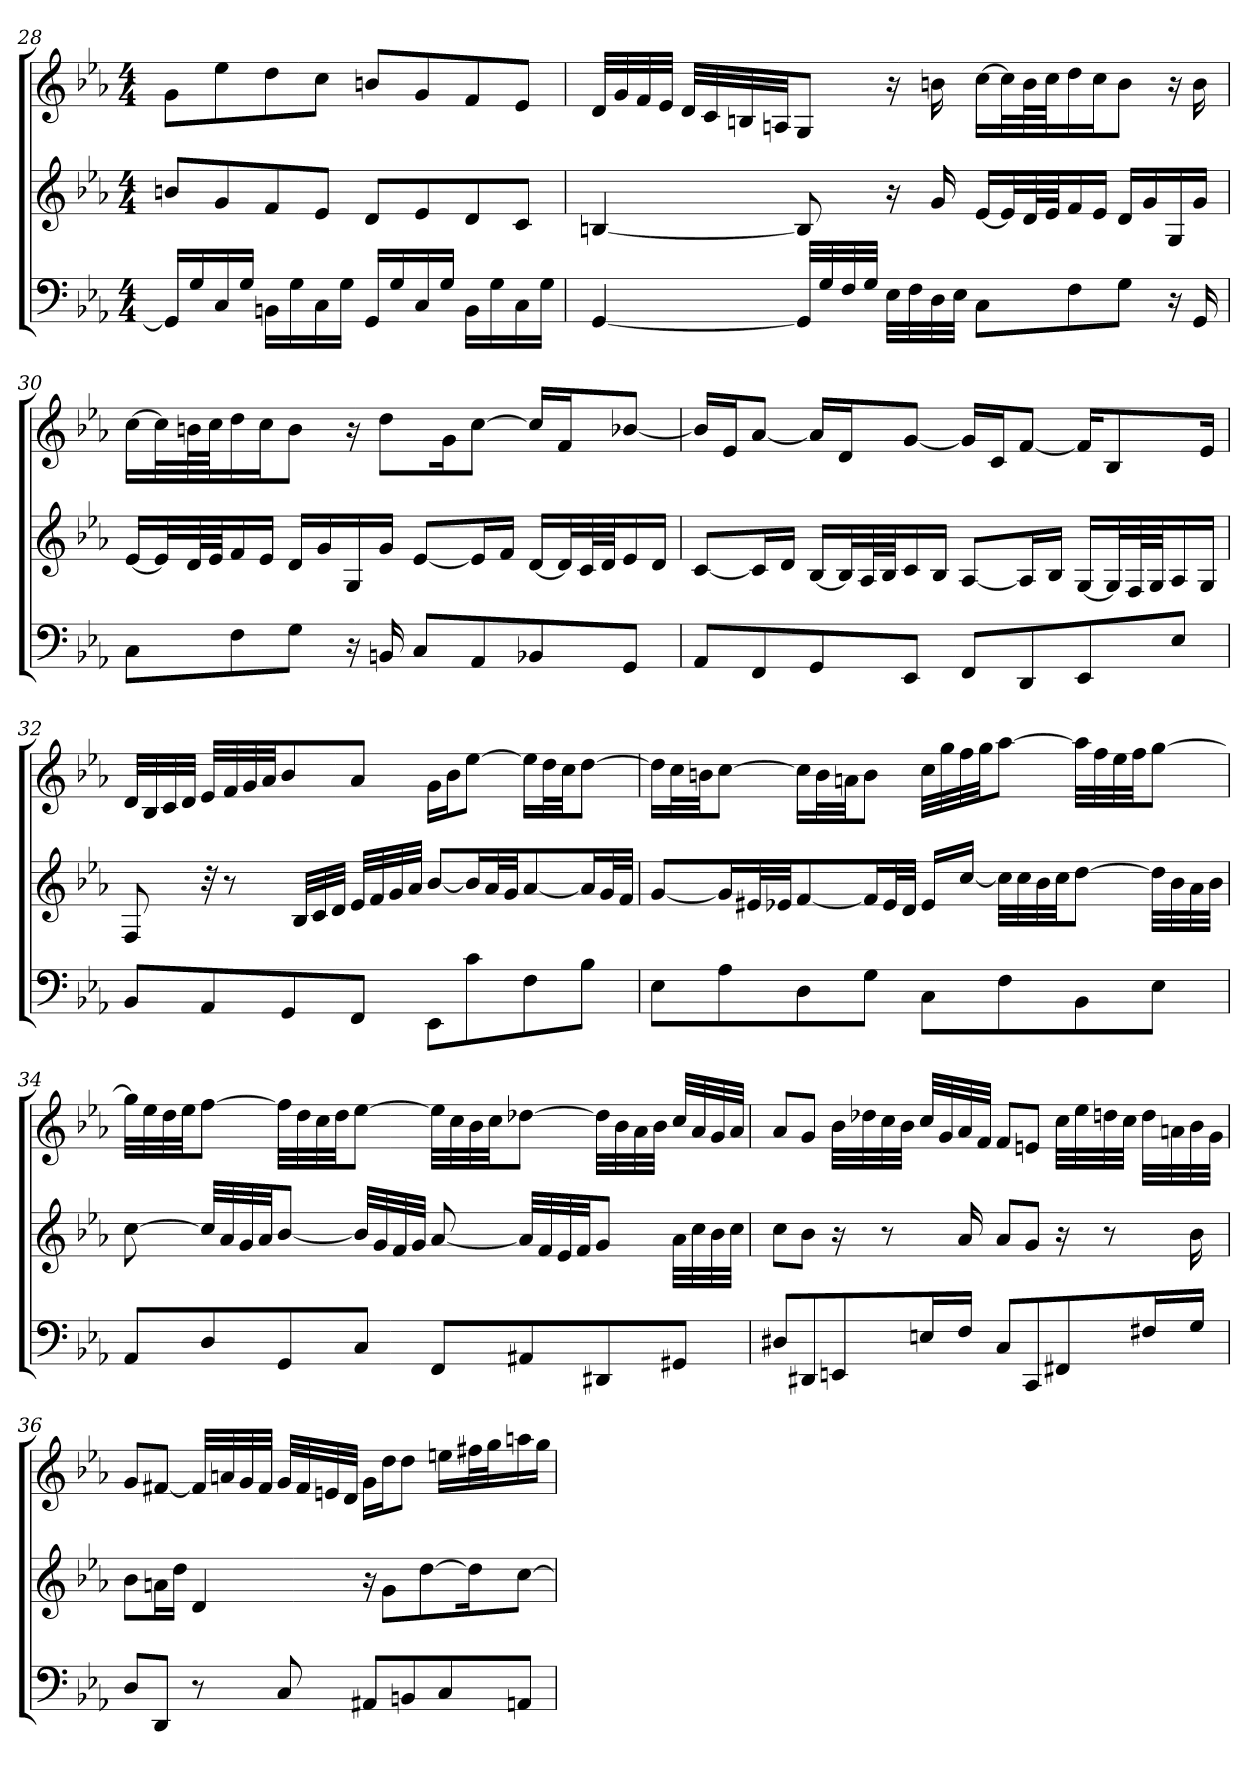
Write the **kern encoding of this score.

**kern	**kern	**kern
*part3	*part2	*part1
*staff3	*staff2	*staff1
*clefF4	*clefG2	*clefG2
*k[b-e-a-]	*k[b-e-a-]	*k[b-e-a-]
*M4/4	*M4/4	*M4/4
=28	=28	=28
16GGLL]	8bnL	8gL
16G	.	.
16C	8g	8ee-
16GJJ	.	.
16BBnLL	8f	8dd
16G	.	.
16C	8e-J	8ccJ
16GJJ	.	.
16GGLL	8dL	8bnL
16G	.	.
16C	8e-	8g
16GJJ	.	.
16BBLL	8d	8f
16G	.	.
16C	8cJ	8e-J
16GJJ	.	.
=29	=29	=29
[4GG	[4Bn	32dLLL
.	.	32g
.	.	32f
.	.	32e-JJJ
.	.	32dLLL
.	.	32c
.	.	32Bn
.	.	32AnJJ
32GGLLL]	8B]	8GJ
32G	.	.
32F	.	.
32GJJJ	.	.
32E-LLL	16r	16r
32F	.	.
32D	16g	16bn
32E-JJJ	.	.
8CL	[16e-LL	[16ccLL
.	32e-L]	32ccL]
.	64dL	64bL
.	64e-JJ	64ccJJ
8F	16f	16dd
.	16e-JJ	16ccJ
8GJ	16dLL	8bJ
.	16g	.
16r	16G	16r
16GG	16gJJ	16b
=30	=30	=30
8CL	[16e-LL	[16ccLL
.	32e-L]	32ccL]
.	64dL	64bnL
.	64e-JJ	64ccJJ
8F	16f	16dd
.	16e-JJ	16ccJ
8GJ	16dLL	8bJ
.	16g	.
16r	16G	16r
16BBn	16gJJ	8ddL
8CL	[8e-L	.
.	.	16gK
8AA-	16e-L]	[8ccJ
.	16fJJ	.
8BB-X	[16dLL	16ccLL]
.	32dL]	16fJ
.	64cL	.
.	64dJJ	.
8GGJ	16e-	[8b-XJ
.	16dJJ	.
=31	=31	=31
8AA-L	[8cL	16b-LL]
.	.	16e-J
8FF	16cL]	[8a-J
.	16dJJ	.
8GG	[16B-LL	16a-LL]
.	32B-L]	16dJ
.	64A-L	.
.	64B-JJ	.
8EE-J	16c	[8gJ
.	16B-JJ	.
8FFL	[8A-L	16gLL]
.	.	16cJ
8DD	16A-L]	[8fJ
.	16B-JJ	.
8EE-	[16GLL	16fKL]
.	32GL]	8B-
.	64FL	.
.	64GJJ	.
8E-J	16A-	.
.	16GJJ	16e-Jk
=32	=32	=32
8BB-L	8F	32dLLL
.	.	32B-
.	.	32c
.	.	32dJJJ
8AA-	32r	32e-LLL
.	8r	32f
.	.	32g
.	.	32a-JJ
8GG	.	8b-
.	32B-LLL	.
.	32c	.
.	32dJJJ	.
8FFJ	32e-LLL	8a-J
.	32f	.
.	32g	.
.	32a-JJJ	.
8EE-L	[8b-L	16gLL
.	.	16b-J
8c	16b-L]	[8ee-J
.	32a-L	.
.	32gJJ	.
8F	[8a-	16ee-LL]
.	.	32ddL
.	.	32ccJJ
8B-J	16a-L]	[8ddJ
.	32gL	.
.	32fJJJ	.
=33	=33	=33
8E-L	[8gL	16ddLL]
.	.	32ccL
.	.	32bnJJ
8A-	16gL]	[8ccJ
.	32e#XL	.
.	32e-XJJ	.
8D	[8f	16ccLL]
.	.	32bL
.	.	32anJJ
8GJ	16fL]	8bJ
.	32e-L	.
.	32dJJJ	.
8CL	16e-LL	32ccLLL
.	.	32gg
.	[16ccJJ	32ff
.	.	32ggJJ
8F	32ccLLL]	[8aa-J
.	32cc	.
.	32b-	.
.	32ccJJ	.
8BB-	[8ddJ	32aa-LLL]
.	.	32ff
.	.	32ee-
.	.	32ffJJ
8E-J	32ddLLL]	[8ggJ
.	32b-	.
.	32a-	.
.	32b-JJJ	.
=34	=34	=34
8AA-L	[8cc	32ggLLL]
.	.	32ee-
.	.	32dd
.	.	32ee-JJ
8D	32ccLLL]	[8ffJ
.	32a-	.
.	32g	.
.	32a-JJ	.
8GG	[8b-J	32ffLLL]
.	.	32dd
.	.	32cc
.	.	32ddJJ
8CJ	32b-LLL]	[8ee-J
.	32g	.
.	32f	.
.	32gJJJ	.
8FFL	[8a-	32ee-LLL]
.	.	32cc
.	.	32b-
.	.	32ccJJ
8AA#X	32a-LLL]	[8dd-XJ
.	32f	.
.	32e-	.
.	32fJJ	.
8DD#X	8gJ	32dd-LLL]
.	.	32b-
.	.	32a-
.	.	32b-JJJ
8GG#XJ	32a-LLL	32ccLLL
.	32cc	32a-
.	32b-	32g
.	32ccJJJ	32a-JJJ
=35	=35	=35
8D#XL	8ccL	8a-L
8DD#X	8b-J	8gJ
8EEn	16r	32b-LLL
.	.	32dd-X
.	8r	32cc
.	.	32b-JJJ
16EnL	.	32ccLLL
.	.	32g
16FJJ	16a-	32a-
.	.	32fJJJ
8CL	8a-L	8fL
8CC	8gJ	8enJ
8FF#X	16r	32ccLLL
.	.	32ee-
.	8r	32ddn
.	.	32ccJJJ
16F#XL	.	32ddLLL
.	.	32an
16GJJ	16b-	32b-
.	.	32gJJJ
=36	=36	=36
8DL	8b-L	8gL
8DDJ	16anL	[8f#XJ
.	16ddJJ	.
8r	4d	32f#LLL]
.	.	32an
.	.	32g
.	.	32f#JJJ
8C	.	32gLLL
.	.	32f#
.	.	32en
.	.	32dJJJ
8AA#XL	16r	16gLL
.	8gL	16ddJ
8BBn	.	8ddJ
.	[8dd	.
8C	.	16eenLL
.	16ddK]	32ff#XL
.	.	32ggJ
8AAnJ	[8ccJ	16aan
.	.	16ggJJ
=	=	=
*-	*-	*-
